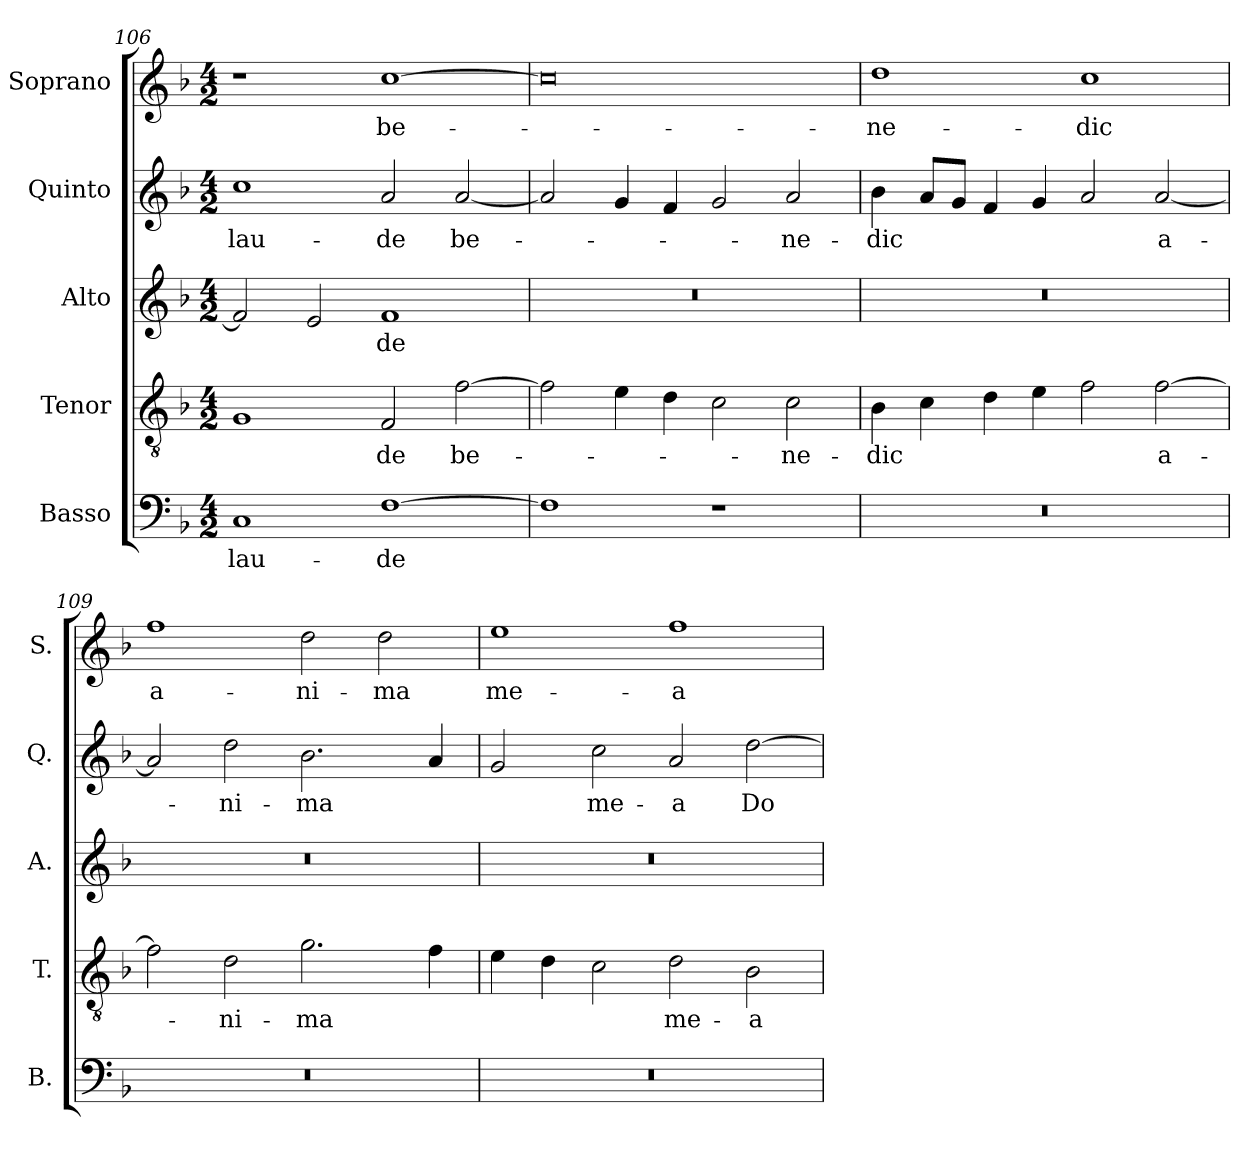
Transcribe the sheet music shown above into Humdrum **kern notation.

**kern	**text	**kern	**text	**kern	**text	**kern	**text	**kern	**text
*part5	*part5	*part4	*part4	*part3	*part3	*part2	*part2	*part1	*part1
*staff5	*staff5	*staff4	*staff4	*staff3	*staff3	*staff2	*staff2	*staff1	*staff1
*I"Basso	*	*I"Tenor	*	*I"Alto	*	*I"Quinto	*	*I"Soprano	*
*I'B.	*	*I'T.	*	*I'A.	*	*I'Q.	*	*I'S.	*
*clefF4	*	*clefGv2	*	*clefG2	*	*clefG2	*	*clefG2	*
*	*	*ITrd7c12	*	*	*	*	*	*	*
*k[b-]	*	*k[b-]	*	*k[b-]	*	*k[b-]	*	*k[b-]	*
*F:	*	*F:	*	*F:	*	*F:	*	*F:	*
*M4/2	*	*M4/2	*	*M4/2	*	*M4/2	*	*M4/2	*
=106	=106	=106	=106	=106	=106	=106	=106	=106	=106
!	!LO:LY:b:color=#000000	!	!	!	!	!	!	!	!
!	!	!	!	!	!	!	!LO:LY:b:color=#000000	!	!
1Ci	lau-	1GGi	.	2fi/]	.	1cci	lau-	1r	.
.	.	.	.	2ei/	.	.	.	.	.
!	!LO:LY:b:color=#000000	!	!	!	!	!	!	!	!
!	!	!	!LO:LY:b:color=#000000	!	!	!	!	!	!
!	!	!	!	!	!LO:LY:b:color=#000000	!	!	!	!
!	!	!	!	!	!	!	!LO:LY:b:color=#000000	!	!
!	!	!	!	!	!	!	!	!	!LO:LY:b:color=#000000
[1Fi	-de	2FFi/	-de	1fi	-de	2ai/	-de	[1cci	be-
!	!	!	!LO:LY:b:color=#000000	!	!	!	!	!	!
!	!	!	!	!	!	!	!LO:LY:b:color=#000000	!	!
.	.	[2Fi\	be-	.	.	[2ai/	be-	.	.
=107	=107	=107	=107	=107	=107	=107	=107	=107	=107
!	!	!	!	!LO:N:vis=1	!	!	!	!	!
1Fi]	.	2Fi\]	.	0r	.	2ai/]	.	0cci]	.
.	.	4Ei\	.	.	.	4gi/	.	.	.
.	.	4Di\	.	.	.	4fi/	.	.	.
1r	.	2Ci\	.	.	.	2gi/	.	.	.
!	!	!	!LO:LY:b:color=#000000	!	!	!	!	!	!
!	!	!	!	!	!	!	!LO:LY:b:color=#000000	!	!
.	.	2Ci\	-ne-	.	.	2ai/	-ne-	.	.
=108	=108	=108	=108	=108	=108	=108	=108	=108	=108
!LO:N:vis=1	!	!	!	!	!	!	!	!	!
!	!	!	!LO:LY:b:color=#000000	!LO:N:vis=1	!	!	!	!	!
!	!	!	!	!	!	!	!LO:LY:b:color=#000000	!	!
!	!	!	!	!	!	!	!	!	!LO:LY:b:color=#000000
0r	.	4BB-i\	-dic	0r	.	4b-i\	-dic	1ddi	-ne-
.	.	4Ci\	.	.	.	8ai/L	.	.	.
.	.	.	.	.	.	8gi/J	.	.	.
.	.	4Di\	.	.	.	4fi/	.	.	.
.	.	4Ei\	.	.	.	4gi/	.	.	.
!	!	!	!	!	!	!	!	!	!LO:LY:b:color=#000000
.	.	2Fi\	.	.	.	2ai/	.	1cci	-dic
!	!	!	!LO:LY:b:color=#000000	!	!	!	!	!	!
!	!	!	!	!	!	!	!LO:LY:b:color=#000000	!	!
.	.	[2Fi\	a-	.	.	[2ai/	a-	.	.
=109	=109	=109	=109	=109	=109	=109	=109	=109	=109
!LO:N:vis=1	!	!	!	!LO:N:vis=1	!	!	!	!	!
!	!	!	!	!	!	!	!	!	!LO:LY:b:color=#000000
0r	.	2Fi\]	.	0r	.	2ai/]	.	1ffi	a-
!	!	!	!LO:LY:b:color=#000000	!	!	!	!	!	!
!	!	!	!	!	!	!	!LO:LY:b:color=#000000	!	!
.	.	2Di\	-ni-	.	.	2ddi\	-ni-	.	.
!	!	!	!LO:LY:b:color=#000000	!	!	!	!	!	!
!	!	!	!	!	!	!	!LO:LY:b:color=#000000	!	!
!	!	!	!	!	!	!	!	!	!LO:LY:b:color=#000000
.	.	2.Gi\	-ma	.	.	2.b-i\	-ma	2ddi\	-ni-
!	!	!	!	!	!	!	!	!	!LO:LY:b:color=#000000
.	.	.	.	.	.	.	.	2ddi\	-ma
.	.	4Fi\	.	.	.	4ai/	.	.	.
!!LO:LB:g=z
=110	=110	=110	=110	=110	=110	=110	=110	=110	=110
!LO:N:vis=1	!	!	!	!LO:N:vis=1	!	!	!	!	!
!	!	!	!	!	!	!	!	!	!LO:LY:b:color=#000000
0r	.	4Ei\	.	0r	.	2gi/	.	1eei	me-
.	.	4Di\	.	.	.	.	.	.	.
!	!	!	!	!	!	!	!LO:LY:b:color=#000000	!	!
.	.	2Ci\	.	.	.	2cci\	me-	.	.
!	!	!	!LO:LY:b:color=#000000	!	!	!	!	!	!
!	!	!	!	!	!	!	!LO:LY:b:color=#000000	!	!
!	!	!	!	!	!	!	!	!	!LO:LY:b:color=#000000
.	.	2Di\	me-	.	.	2ai/	-a	1ffi	-a
!	!	!	!LO:LY:b:color=#000000	!	!	!	!	!	!
!	!	!	!	!	!	!	!LO:LY:b:color=#000000	!	!
.	.	2BB-i\	-a	.	.	[2ddi\	Do-	.	.
=	=	=	=	=	=	=	=	=	=
*-	*-	*-	*-	*-	*-	*-	*-	*-	*-
